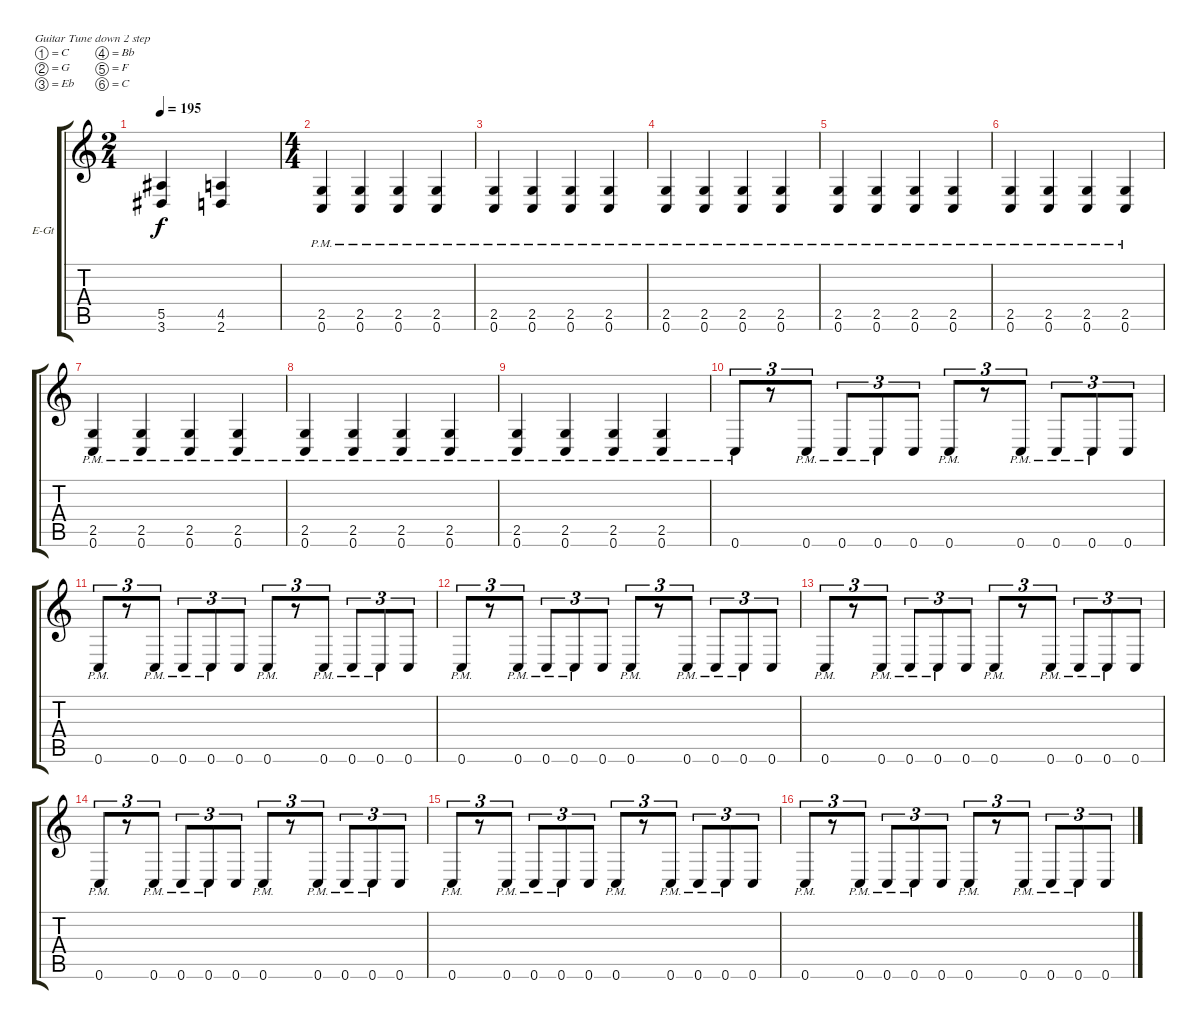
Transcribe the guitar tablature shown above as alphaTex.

\defaultSystemsLayout 4
\bracketExtendMode groupsimilarinstruments
\firstSystemTrackNameOrientation horizontal
\otherSystemsTrackNameOrientation horizontal
\track ("Electric Guitar" "E-Gt") {instrument distortionguitar}
\staff {score tabs}
\tuning (C4 G3 Eb3 Bb2 F2 C2)
\ts (2 4)
\tempo 195
\clef g2
\ks c
(3.6 5.5).4{dy f} (2.6 4.5).4 |
\ts (4 4)
(0.6{pm} 2.5{pm}).4 (0.6{pm} 2.5{pm}).4 (0.6{pm} 2.5{pm}).4 (0.6{pm} 2.5{pm}).4 |
(0.6{pm} 2.5{pm}).4 (0.6{pm} 2.5{pm}).4 (0.6{pm} 2.5{pm}).4 (0.6{pm} 2.5{pm}).4 |
(0.6{pm} 2.5{pm}).4 (0.6{pm} 2.5{pm}).4 (0.6{pm} 2.5{pm}).4 (0.6{pm} 2.5{pm}).4 |
(0.6{pm} 2.5{pm}).4 (0.6{pm} 2.5{pm}).4 (0.6{pm} 2.5{pm}).4 (0.6{pm} 2.5{pm}).4 |
(0.6{pm} 2.5{pm}).4 (0.6{pm} 2.5{pm}).4 (0.6{pm} 2.5{pm}).4 (0.6{pm} 2.5{pm}).4 |
(0.6{pm} 2.5{pm}).4 (0.6{pm} 2.5{pm}).4 (0.6{pm} 2.5{pm}).4 (0.6{pm} 2.5{pm}).4 |
(0.6{pm} 2.5{pm}).4 (0.6{pm} 2.5{pm}).4 (0.6{pm} 2.5{pm}).4 (0.6{pm} 2.5{pm}).4 |
(0.6{pm} 2.5{pm}).4 (0.6{pm} 2.5{pm}).4 (0.6{pm} 2.5{pm}).4 (0.6{pm} 2.5{pm}).4 |
0.6{pm}.8{tu (3 2)} r.8{tu (3 2)} 0.6{pm}.8{tu (3 2)} 0.6{pm}.8{tu (3 2)} 0.6{pm}.8{tu (3 2)} 0.6.8{tu (3 2)} 0.6{pm}.8{tu (3 2)} r.8{tu (3 2)} 0.6{pm}.8{tu (3 2)} 0.6{pm}.8{tu (3 2)} 0.6{pm}.8{tu (3 2)} 0.6.8{tu (3 2)} |
0.6{pm}.8{tu (3 2)} r.8{tu (3 2)} 0.6{pm}.8{tu (3 2)} 0.6{pm}.8{tu (3 2)} 0.6{pm}.8{tu (3 2)} 0.6.8{tu (3 2)} 0.6{pm}.8{tu (3 2)} r.8{tu (3 2)} 0.6{pm}.8{tu (3 2)} 0.6{pm}.8{tu (3 2)} 0.6{pm}.8{tu (3 2)} 0.6.8{tu (3 2)} |
0.6{pm}.8{tu (3 2)} r.8{tu (3 2)} 0.6{pm}.8{tu (3 2)} 0.6{pm}.8{tu (3 2)} 0.6{pm}.8{tu (3 2)} 0.6.8{tu (3 2)} 0.6{pm}.8{tu (3 2)} r.8{tu (3 2)} 0.6{pm}.8{tu (3 2)} 0.6{pm}.8{tu (3 2)} 0.6{pm}.8{tu (3 2)} 0.6.8{tu (3 2)} |
0.6{pm}.8{tu (3 2)} r.8{tu (3 2)} 0.6{pm}.8{tu (3 2)} 0.6{pm}.8{tu (3 2)} 0.6{pm}.8{tu (3 2)} 0.6.8{tu (3 2)} 0.6{pm}.8{tu (3 2)} r.8{tu (3 2)} 0.6{pm}.8{tu (3 2)} 0.6{pm}.8{tu (3 2)} 0.6{pm}.8{tu (3 2)} 0.6.8{tu (3 2)} |
0.6{pm}.8{tu (3 2)} r.8{tu (3 2)} 0.6{pm}.8{tu (3 2)} 0.6{pm}.8{tu (3 2)} 0.6{pm}.8{tu (3 2)} 0.6.8{tu (3 2)} 0.6{pm}.8{tu (3 2)} r.8{tu (3 2)} 0.6{pm}.8{tu (3 2)} 0.6{pm}.8{tu (3 2)} 0.6{pm}.8{tu (3 2)} 0.6.8{tu (3 2)} |
0.6{pm}.8{tu (3 2)} r.8{tu (3 2)} 0.6{pm}.8{tu (3 2)} 0.6{pm}.8{tu (3 2)} 0.6{pm}.8{tu (3 2)} 0.6.8{tu (3 2)} 0.6{pm}.8{tu (3 2)} r.8{tu (3 2)} 0.6{pm}.8{tu (3 2)} 0.6{pm}.8{tu (3 2)} 0.6{pm}.8{tu (3 2)} 0.6.8{tu (3 2)} |
0.6{pm}.8{tu (3 2)} r.8{tu (3 2)} 0.6{pm}.8{tu (3 2)} 0.6{pm}.8{tu (3 2)} 0.6{pm}.8{tu (3 2)} 0.6.8{tu (3 2)} 0.6{pm}.8{tu (3 2)} r.8{tu (3 2)} 0.6{pm}.8{tu (3 2)} 0.6{pm}.8{tu (3 2)} 0.6{pm}.8{tu (3 2)} 0.6.8{tu (3 2)}
